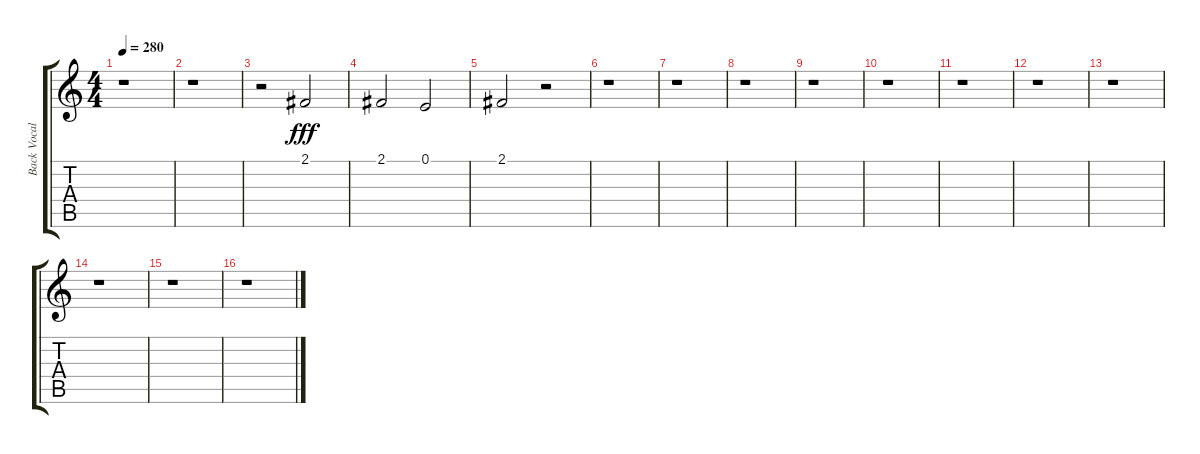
\track ("Back Vocals" "Back Vocal") {instrument flute}
\staff {score tabs}
\tuning (E4 B3 G3 D3 A2 E2) {hide}
\ts (4 4)
\tempo 280
\clef g2
\ks c
r.1{dy fff} |
r.1 |
r.2 2.1.2 |
2.1.2 0.1.2 |
2.1.2 r.2 |
r.1 |
r.1 |
r.1 |
r.1 |
r.1 |
r.1 |
r.1 |
r.1 |
r.1 |
r.1 |
r.1
